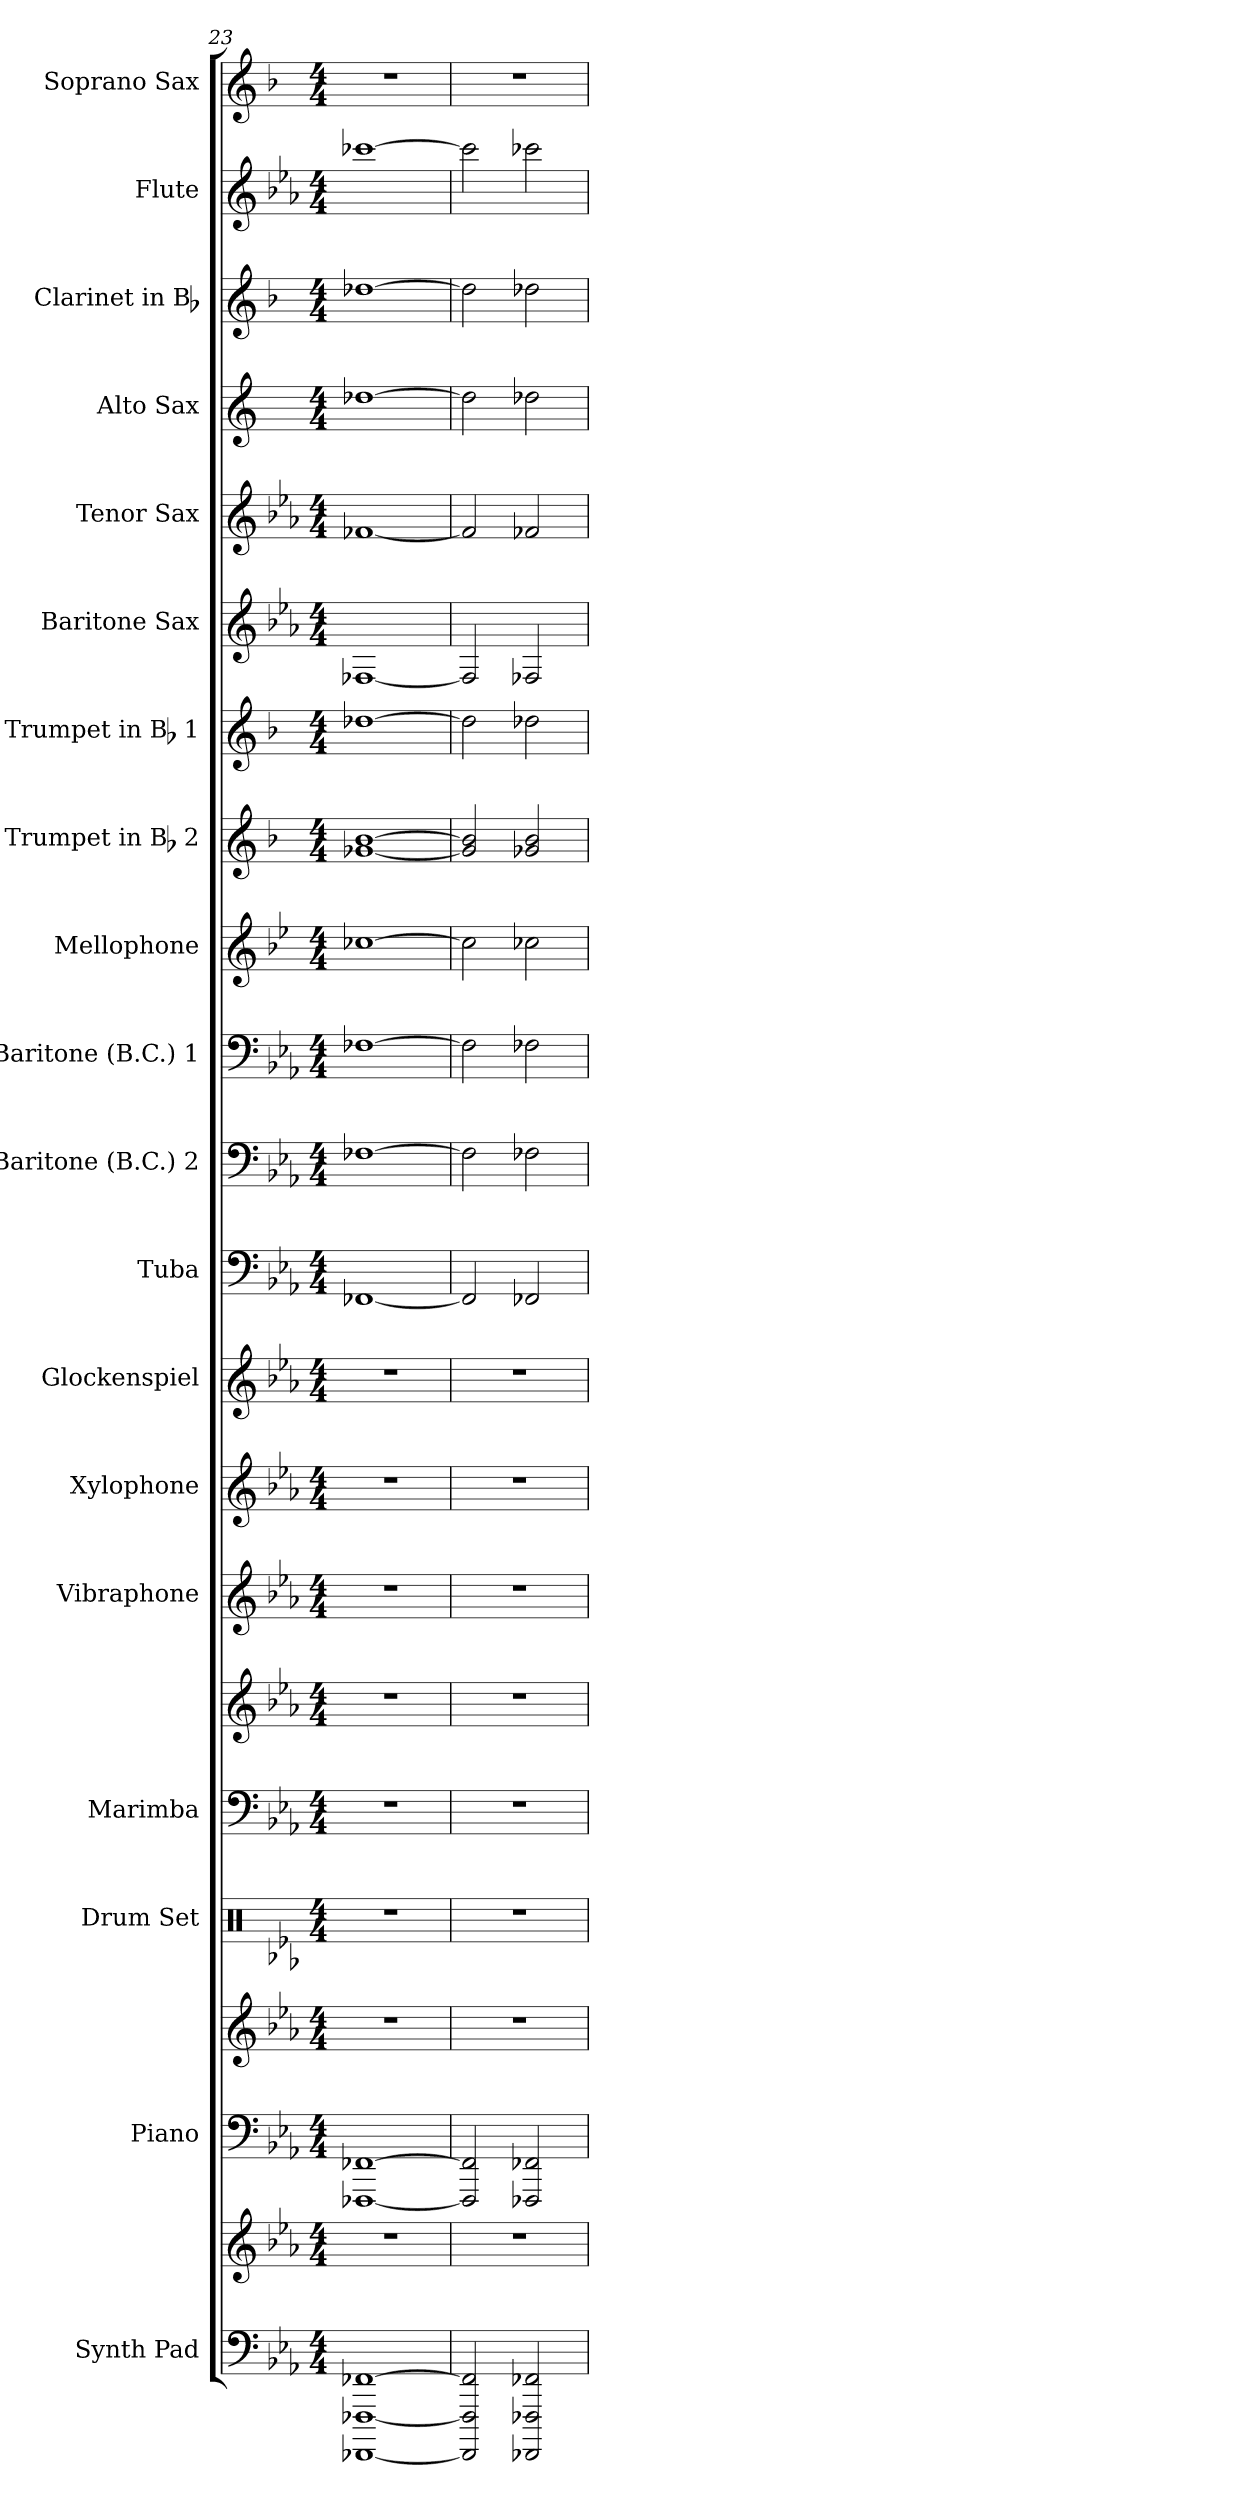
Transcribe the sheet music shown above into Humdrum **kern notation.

**kern	**kern	**kern	**kern	**kern	**kern	**kern	**kern	**kern	**kern	**kern	**kern	**kern	**kern	**kern	**kern	**kern	**kern	**kern	**kern	**kern	**kern
*part19	*part19	*part18	*part18	*part17	*part16	*part16	*part15	*part14	*part13	*part12	*part11	*part10	*part9	*part8	*part7	*part6	*part5	*part4	*part3	*part2	*part1
*staff22	*staff21	*staff20	*staff19	*staff18	*staff17	*staff16	*staff15	*staff14	*staff13	*staff12	*staff11	*staff10	*staff9	*staff8	*staff7	*staff6	*staff5	*staff4	*staff3	*staff2	*staff1
*I"Synth Pad	*	*I"Piano	*	*I"Drum Set	*I"Marimba	*	*I"Vibraphone	*I"Xylophone	*I"Glockenspiel	*I"Tuba	*I"Baritone (B.C.) 2	*I"Baritone (B.C.) 1	*I"Mellophone	*I"Trumpet in Bb 2	*I"Trumpet in Bb 1	*I"Baritone Sax	*I"Tenor Sax	*I"Alto Sax	*I"Clarinet in Bb	*I"Flute	*I"Soprano Sax
*I'Pad	*	*I'Pno.	*	*I'D. S.	*I'Mrb.	*	*I'Vib.	*I'Xyl.	*I'Glk.	*I'Tuba	*I'Bar. 2	*I'Bar. 1	*I'Mello.	*	*	*I'B. Sx.	*I'T. Sx.	*I'A. Sx.	*	*I'Fl.	*I'S. Sx.
*clefF4	*clefG2	*clefF4	*clefG2	*clefX	*clefF4	*clefG2	*clefG2	*clefG2	*clefG2	*clefF4	*clefF4	*clefF4	*clefG2	*clefG2	*clefG2	*clefG2	*clefG2	*clefG2	*clefG2	*clefG2	*clefG2
*	*	*	*	*	*	*	*	*ITrd-7c-12	*ITrd-14c-24	*	*	*	*ITrd4c7	*ITrd1c2	*ITrd1c2	*ITrd12c21	*ITrd8c14	*ITrd5c9	*ITrd1c2	*	*ITrd1c2
*k[b-e-a-]	*k[b-e-a-]	*k[b-e-a-]	*k[b-e-a-]	*k[b-e-a-]	*k[b-e-a-]	*k[b-e-a-]	*k[b-e-a-]	*k[b-e-a-]	*k[b-e-a-]	*k[b-e-a-]	*k[b-e-a-]	*k[b-e-a-]	*k[b-e-a-]	*k[b-e-a-]	*k[b-e-a-]	*k[b-e-a-]	*k[b-e-a-]	*k[b-e-a-]	*k[b-e-a-]	*k[b-e-a-]	*k[b-e-a-]
*E-:	*E-:	*E-:	*E-:	*E-:	*E-:	*E-:	*E-:	*E-:	*E-:	*E-:	*E-:	*E-:	*E-:	*E-:	*E-:	*	*E-:	*	*E-:	*E-:	*E-:
*M4/4	*M4/4	*M4/4	*M4/4	*M4/4	*M4/4	*M4/4	*M4/4	*M4/4	*M4/4	*M4/4	*M4/4	*M4/4	*M4/4	*M4/4	*M4/4	*M4/4	*M4/4	*M4/4	*M4/4	*M4/4	*M4/4
=23	=23	=23	=23	=23	=23	=23	=23	=23	=23	=23	=23	=23	=23	=23	=23	=23	=23	=23	=23	=23	=23
[1FFFF-X [1FFF-X [1FF-X	1r	[1FFF-X [1FF-X	1r	1r	1r	1r	1r	1r	1r	[1FF-X	[1F-X	[1F-X	[1f-X	[1f-X [1a-	[1cc-X	[1FF-X	[1F-X	[1f-X	[1cc-X	[1ccc-X	1r
=24	=24	=24	=24	=24	=24	=24	=24	=24	=24	=24	=24	=24	=24	=24	=24	=24	=24	=24	=24	=24	=24
2FFFF-/] 2FFF-/] 2FF-/]	1r	2FFF-/] 2FF-/]	1r	1r	1r	1r	1r	1r	1r	2FF-/]	2F-\]	2F-\]	2f-\]	2f-/] 2a-/]	2cc-\]	2FF-/]	2F-/]	2f-\]	2cc-\]	2ccc-\]	1r
2FFFF-X/ 2FFF-X/ 2FF-X/	.	2FFF-X/ 2FF-X/	.	.	.	.	.	.	.	2FF-X/	2F-X\	2F-X\	2f-X\	2f-X/ 2a-/	2cc-X\	2FF-X/	2F-X/	2f-X\	2cc-X\	2ccc-X\	.
=	=	=	=	=	=	=	=	=	=	=	=	=	=	=	=	=	=	=	=	=	=
*-	*-	*-	*-	*-	*-	*-	*-	*-	*-	*-	*-	*-	*-	*-	*-	*-	*-	*-	*-	*-	*-
